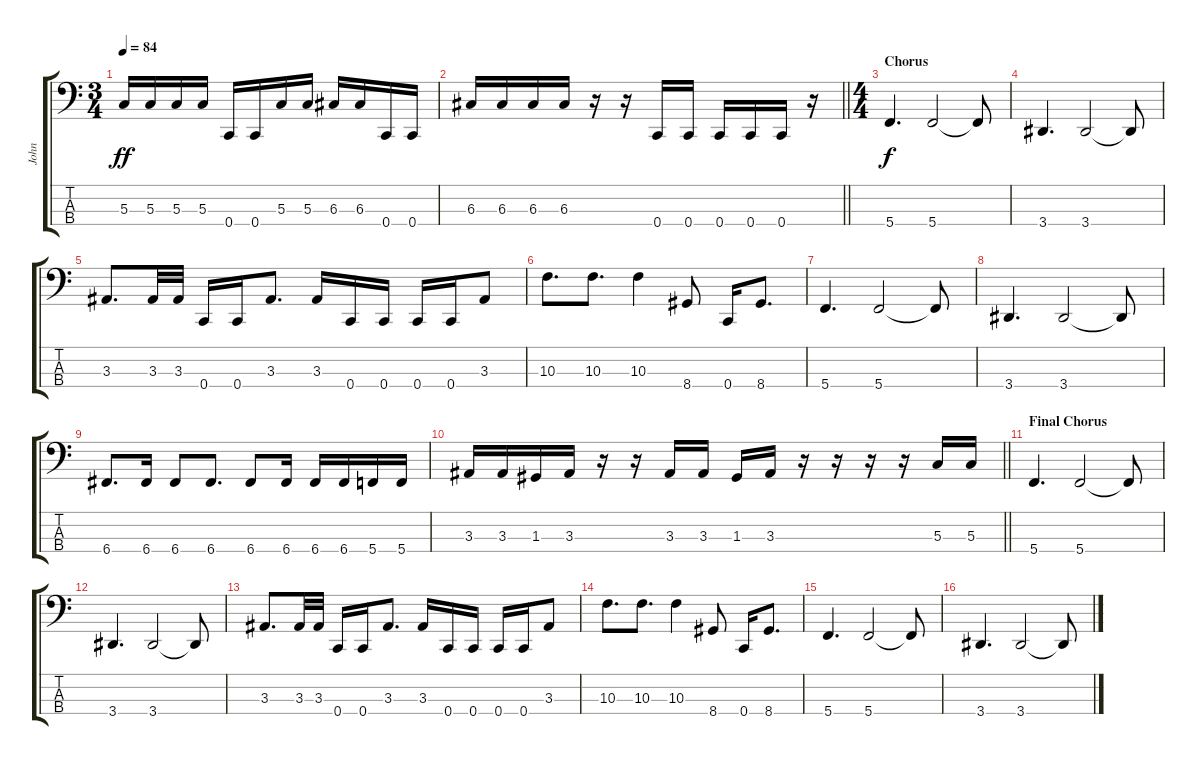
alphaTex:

\track ("John" "John") {instrument electricbasspick}
\staff {score tabs}
\tuning (F2 C2 G1 C1) {hide}
\ts (3 4)
\tempo 84
\clef f4
\ks c
5.3.16{dy ff} 5.3.16 5.3.16 5.3.16 0.4.16 0.4.16 5.3.16 5.3.16 6.3.16 6.3.16 0.4.16 0.4.16 |
\barLineRight lightlight
6.3.16 6.3.16 6.3.16 6.3.16 r.16 r.16 0.4.16 0.4.16 0.4.16 0.4.16 0.4.16 r.16 |
\ts (4 4)
\section ("" "Chorus")
5.4.4{d dy f} 5.4.2 5.4{t}.8 |
3.4.4{d} 3.4.2 3.4{t}.8 |
3.3.8{d} 3.3.32 3.3.32 0.4.16 0.4.16 3.3.8{d} 3.3.16 0.4.16 0.4.16 0.4.16 0.4.16 3.3.8 |
10.3.8{d} 10.3.8{d} 10.3.4 8.4.8 0.4.16 8.4.8{d} |
5.4.4{d} 5.4.2 5.4{t}.8 |
3.4.4{d} 3.4.2 3.4{t}.8 |
6.4.8{d} 6.4.16 6.4.8 6.4.8{d} 6.4.8 6.4.16 6.4.16 6.4.16 5.4.16 5.4.16 |
\barLineRight lightlight
3.3.16 3.3.16 1.3.16 3.3.16 r.16 r.16 3.3.16 3.3.16 1.3.16 3.3.16 r.16 r.16 r.16 r.16 5.3.16 5.3.16 |
\section ("" "Final Chorus")
5.4.4{d} 5.4.2 5.4{t}.8 |
3.4.4{d} 3.4.2 3.4{t}.8 |
3.3.8{d} 3.3.32 3.3.32 0.4.16 0.4.16 3.3.8{d} 3.3.16 0.4.16 0.4.16 0.4.16 0.4.16 3.3.8 |
10.3.8{d} 10.3.8{d} 10.3.4 8.4.8 0.4.16 8.4.8{d} |
5.4.4{d} 5.4.2 5.4{t}.8 |
3.4.4{d} 3.4.2 3.4{t}.8
